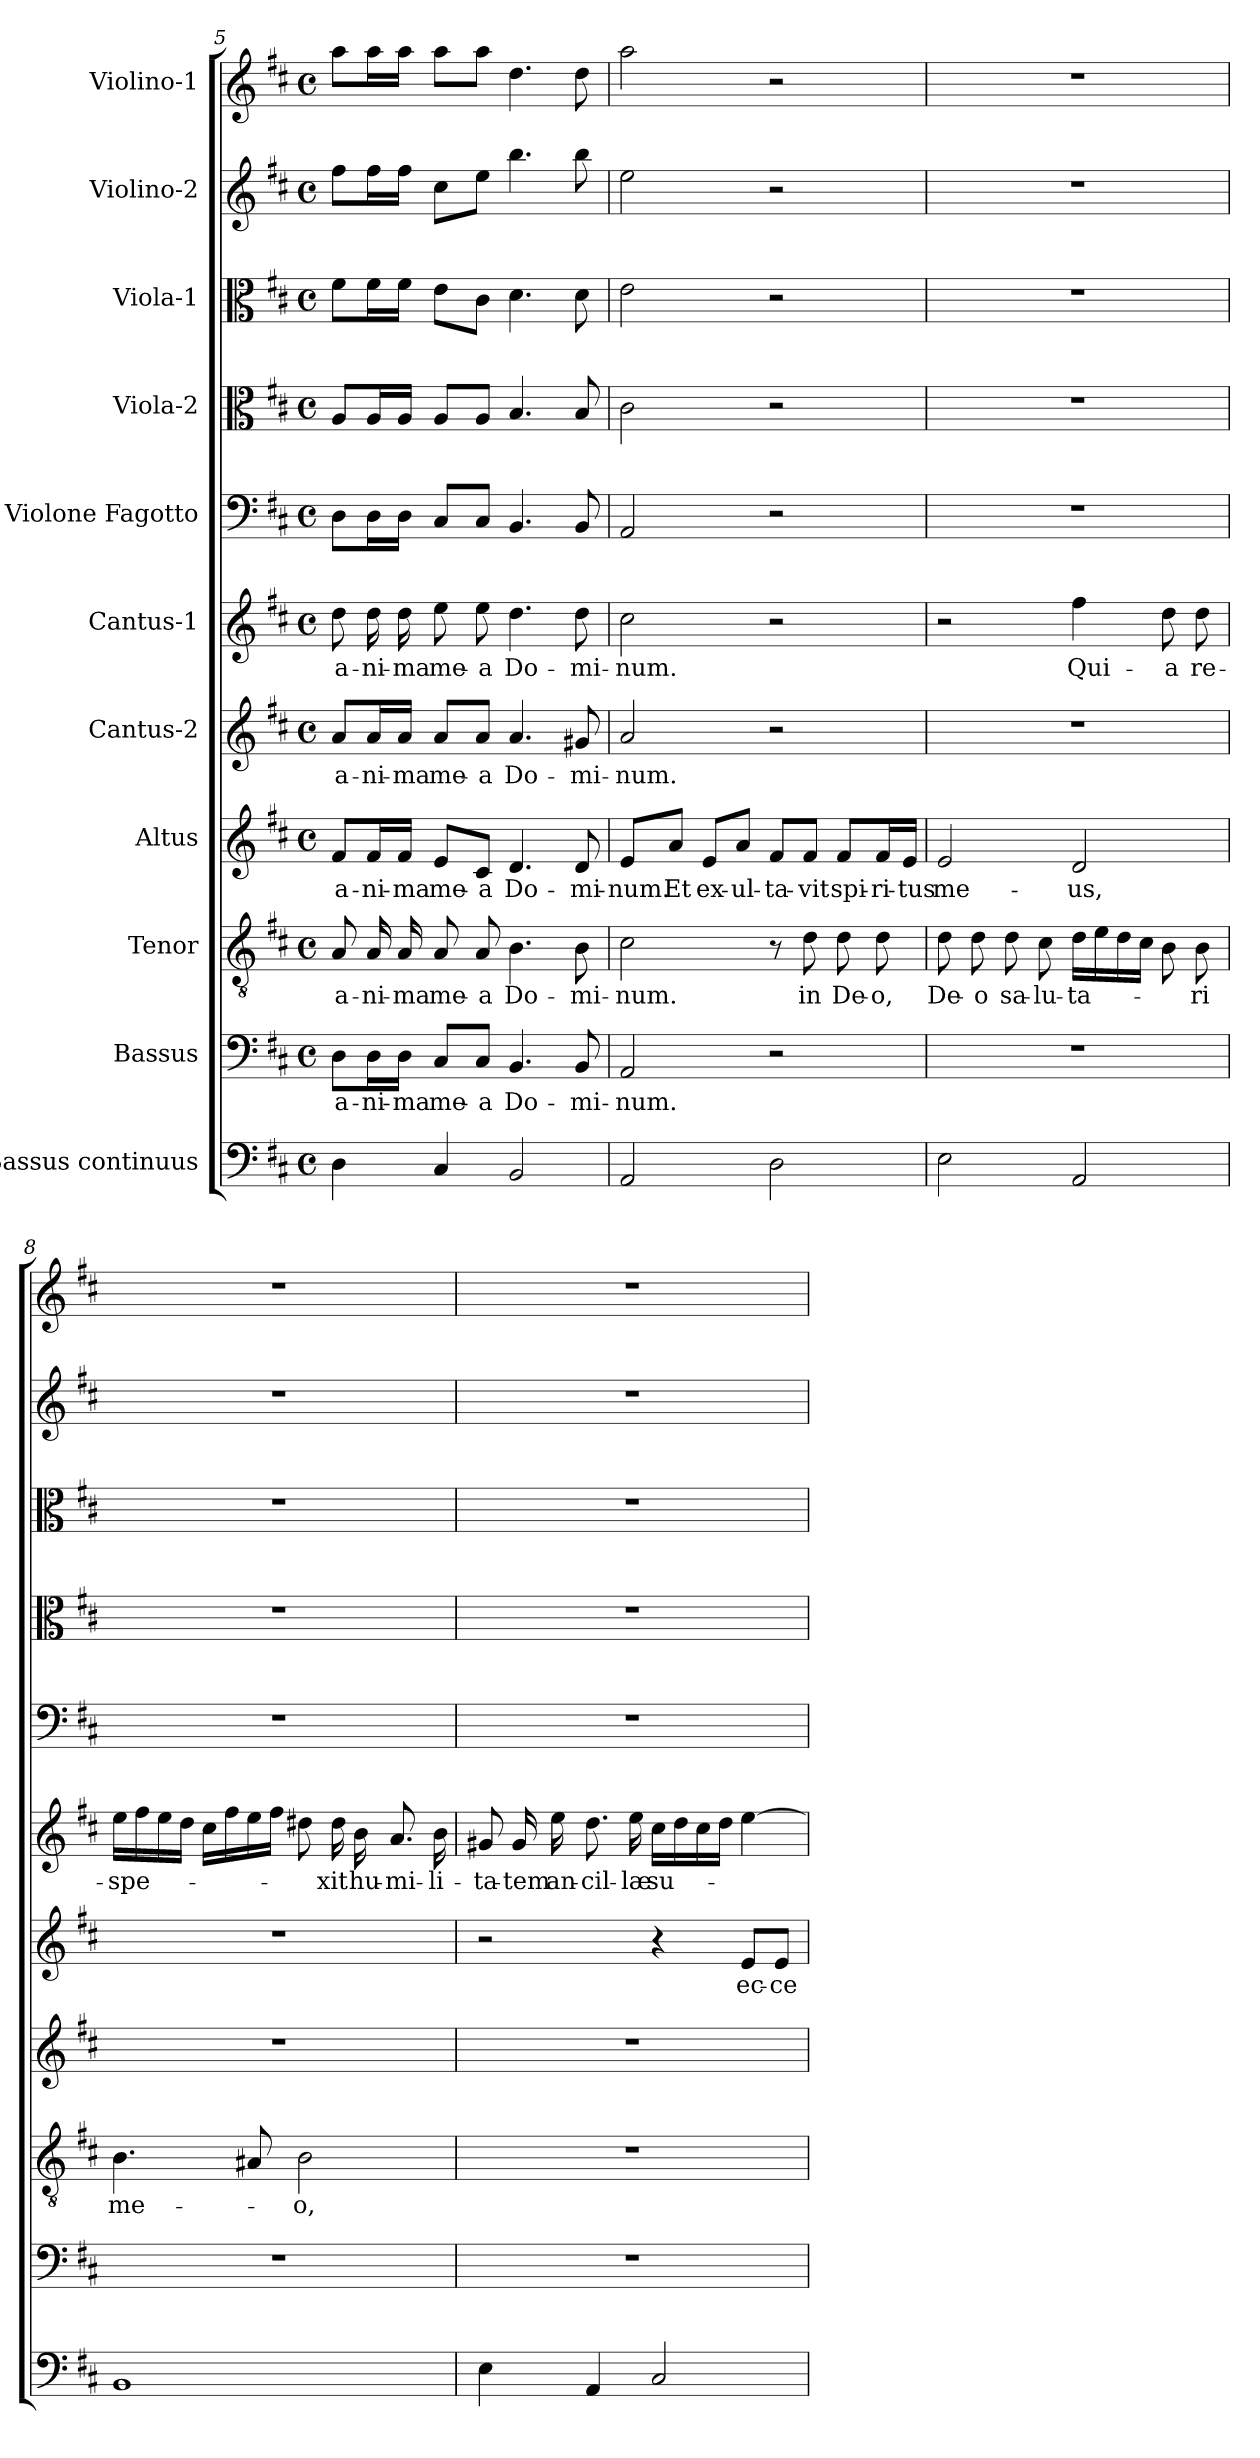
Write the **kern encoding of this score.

**kern	**kern	**text	**kern	**text	**kern	**text	**kern	**text	**kern	**text	**kern	**kern	**kern	**kern	**kern
*part11	*part10	*part10	*part9	*part9	*part8	*part8	*part7	*part7	*part6	*part6	*part5	*part4	*part3	*part2	*part1
*staff11	*staff10	*staff10	*staff9	*staff9	*staff8	*staff8	*staff7	*staff7	*staff6	*staff6	*staff5	*staff4	*staff3	*staff2	*staff1
*I"Bassus continuus	*I"Bassus	*	*I"Tenor	*	*I"Altus	*	*I"Cantus-2	*	*I"Cantus-1	*	*I"Violone Fagotto	*I"Viola-2	*I"Viola-1	*I"Violino-2	*I"Violino-1
*clefF4	*clefF4	*	*clefGv2	*	*clefG2	*	*clefG2	*	*clefG2	*	*clefF4	*clefC3	*clefC3	*clefG2	*clefG2
*k[f#c#]	*k[f#c#]	*	*k[f#c#]	*	*k[f#c#]	*	*k[f#c#]	*	*k[f#c#]	*	*k[f#c#]	*k[f#c#]	*k[f#c#]	*k[f#c#]	*k[f#c#]
*D:	*D:	*	*D:	*	*D:	*	*D:	*	*D:	*	*D:	*D:	*D:	*D:	*D:
*M4/4	*M4/4	*	*M4/4	*	*M4/4	*	*M4/4	*	*M4/4	*	*M4/4	*M4/4	*M4/4	*M4/4	*M4/4
*met(c)	*met(c)	*	*met(c)	*	*met(c)	*	*met(c)	*	*met(c)	*	*met(c)	*met(c)	*met(c)	*met(c)	*met(c)
=5	=5	=5	=5	=5	=5	=5	=5	=5	=5	=5	=5	=5	=5	=5	=5
!	!	!LO:LY:b	!	!LO:LY:b	!	!LO:LY:b	!	!LO:LY:b	!	!LO:LY:b	!	!	!	!	!
4D!\	8D\L	a-	8A/	a-	8f#/L	a-	8a/L	a-	8dd\	a-	8D\L	8A/L	8f#\L	8ff#\L	8aa\L
!	!	!LO:LY:b	!	!LO:LY:b	!	!LO:LY:b	!	!LO:LY:b	!	!LO:LY:b	!	!	!	!	!
.	16D\L	-ni-	16A/	-ni-	16f#/L	-ni-	16a/L	-ni-	16dd\	-ni-	16D\L	16A/L	16f#\L	16ff#\L	16aa\L
!	!	!LO:LY:b	!	!LO:LY:b	!	!LO:LY:b	!	!LO:LY:b	!	!LO:LY:b	!	!	!	!	!
.	16D\JJ	-ma	16A/	-ma	16f#/JJ	-ma	16a/JJ	-ma	16dd\	-ma	16D\JJ	16A/JJ	16f#\JJ	16ff#\JJ	16aa\JJ
!	!	!LO:LY:b	!	!LO:LY:b	!	!LO:LY:b	!	!LO:LY:b	!	!LO:LY:b	!	!	!	!	!
4C#!/	8C#/L	me-	8A/	me-	8e/L	me-	8a/L	me-	8ee\	me-	8C#/L	8A/L	8e\L	8cc#\L	8aa\L
!	!	!LO:LY:b	!	!LO:LY:b	!	!LO:LY:b	!	!LO:LY:b	!	!LO:LY:b	!	!	!	!	!
.	8C#/J	-a	8A/	-a	8c#/J	-a	8a/J	-a	8ee\	-a	8C#/J	8A/J	8c#\J	8ee\J	8aa\J
!	!	!LO:LY:b	!	!LO:LY:b	!	!LO:LY:b	!	!LO:LY:b	!	!LO:LY:b	!	!	!	!	!
2BB!/	4.BB/	Do-	4.B\	Do-	4.d/	Do-	4.a/	Do-	4.dd\	Do-	4.BB/	4.B/	4.d\	4.bb\	4.dd\
!	!	!LO:LY:b	!	!LO:LY:b	!	!LO:LY:b	!	!LO:LY:b	!	!LO:LY:b	!	!	!	!	!
.	8BB/	-mi-	8B\	-mi-	8d/	-mi-	8g#X/	-mi-	8dd\	-mi-	8BB/	8B/	8d\	8bb\	8dd\
!!LO:PB:g=z
=6	=6	=6	=6	=6	=6	=6	=6	=6	=6	=6	=6	=6	=6	=6	=6
!	!	!LO:LY:b	!	!LO:LY:b	!	!LO:LY:b	!	!LO:LY:b	!	!LO:LY:b	!	!	!	!	!
2AA!/	2AA/	-num.	2c#\	-num.	8e/L	-num.	2a/	-num.	2cc#\	-num.	2AA/	2c#\	2e\	2ee\	2aa\
!	!	!	!	!	!	!LO:LY:b	!	!	!	!	!	!	!	!	!
.	.	.	.	.	8a/J	Et	.	.	.	.	.	.	.	.	.
!	!	!	!	!	!	!LO:LY:b	!	!	!	!	!	!	!	!	!
.	.	.	.	.	8e/L	ex-	.	.	.	.	.	.	.	.	.
!	!	!	!	!	!	!LO:LY:b	!	!	!	!	!	!	!	!	!
.	.	.	.	.	8a/J	-ul-	.	.	.	.	.	.	.	.	.
!	!	!	!	!	!	!LO:LY:b	!	!	!	!	!	!	!	!	!
2D!\	2r	.	8r	.	8f#/L	-ta-	2r	.	2r	.	2r	2r	2r	2r	2r
!	!	!	!	!LO:LY:b	!	!LO:LY:b	!	!	!	!	!	!	!	!	!
.	.	.	8d\	in	8f#/J	-vit	.	.	.	.	.	.	.	.	.
!	!	!	!	!LO:LY:b	!	!LO:LY:b	!	!	!	!	!	!	!	!	!
.	.	.	8d\	De-	8f#/L	spi-	.	.	.	.	.	.	.	.	.
!	!	!	!	!LO:LY:b	!	!LO:LY:b	!	!	!	!	!	!	!	!	!
.	.	.	8d\	-o,	16f#/L	-ri-	.	.	.	.	.	.	.	.	.
!	!	!	!	!	!	!LO:LY:b	!	!	!	!	!	!	!	!	!
.	.	.	.	.	16e/JJ	-tus	.	.	.	.	.	.	.	.	.
=7	=7	=7	=7	=7	=7	=7	=7	=7	=7	=7	=7	=7	=7	=7	=7
!	!	!	!	!LO:LY:b	!	!LO:LY:b	!	!	!	!	!	!	!	!	!
2E!\	1r	.	8d\	De-	2e/	me-	1r	.	2r	.	1r	1r	1r	1r	1r
!	!	!	!	!LO:LY:b	!	!	!	!	!	!	!	!	!	!	!
.	.	.	8d\	-o	.	.	.	.	.	.	.	.	.	.	.
!	!	!	!	!LO:LY:b	!	!	!	!	!	!	!	!	!	!	!
.	.	.	8d\	sa-	.	.	.	.	.	.	.	.	.	.	.
!	!	!	!	!LO:LY:b	!	!	!	!	!	!	!	!	!	!	!
.	.	.	8c#\	-lu-	.	.	.	.	.	.	.	.	.	.	.
!	!	!	!	!LO:LY:b	!	!LO:LY:b	!	!	!	!LO:LY:b	!	!	!	!	!
2AA!/	.	.	16d\LL	-ta-	2d/	-us,	.	.	4ff#\	Qui-	.	.	.	.	.
.	.	.	16e\	.	.	.	.	.	.	.	.	.	.	.	.
.	.	.	16d\	.	.	.	.	.	.	.	.	.	.	.	.
.	.	.	16c#\JJ	.	.	.	.	.	.	.	.	.	.	.	.
!	!	!	!	!	!	!	!	!	!	!LO:LY:b	!	!	!	!	!
.	.	.	8B\	.	.	.	.	.	8dd\	-a	.	.	.	.	.
!	!	!	!	!LO:LY:b	!	!	!	!	!	!LO:LY:b	!	!	!	!	!
.	.	.	8B\	-ri	.	.	.	.	8dd\	re-	.	.	.	.	.
=8	=8	=8	=8	=8	=8	=8	=8	=8	=8	=8	=8	=8	=8	=8	=8
!	!	!	!	!LO:LY:b	!	!	!	!	!	!LO:LY:b	!	!	!	!	!
1BB!	1r	.	4.B\	me-	1r	.	1r	.	16ee\LL	-spe-	1r	1r	1r	1r	1r
.	.	.	.	.	.	.	.	.	16ff#\	.	.	.	.	.	.
.	.	.	.	.	.	.	.	.	16ee\	.	.	.	.	.	.
.	.	.	.	.	.	.	.	.	16dd\JJ	.	.	.	.	.	.
.	.	.	.	.	.	.	.	.	16cc#\LL	.	.	.	.	.	.
.	.	.	.	.	.	.	.	.	16ff#\	.	.	.	.	.	.
.	.	.	8A#X/	.	.	.	.	.	16ee\	.	.	.	.	.	.
.	.	.	.	.	.	.	.	.	16ff#\JJ	.	.	.	.	.	.
!	!	!	!	!LO:LY:b	!	!	!	!	!	!	!	!	!	!	!
.	.	.	2B\	-o,	.	.	.	.	8dd#X\	.	.	.	.	.	.
!	!	!	!	!	!	!	!	!	!	!LO:LY:b	!	!	!	!	!
.	.	.	.	.	.	.	.	.	16dd#\	-xit	.	.	.	.	.
!	!	!	!	!	!	!	!	!	!	!LO:LY:b	!	!	!	!	!
.	.	.	.	.	.	.	.	.	16b\	hu-	.	.	.	.	.
!	!	!	!	!	!	!	!	!	!	!LO:LY:b	!	!	!	!	!
.	.	.	.	.	.	.	.	.	8.a/	-mi-	.	.	.	.	.
!	!	!	!	!	!	!	!	!	!	!LO:LY:b	!	!	!	!	!
.	.	.	.	.	.	.	.	.	16b\	-li-	.	.	.	.	.
=9	=9	=9	=9	=9	=9	=9	=9	=9	=9	=9	=9	=9	=9	=9	=9
!	!	!	!	!	!	!	!	!	!	!LO:LY:b	!	!	!	!	!
4E!\	1r	.	1r	.	1r	.	2r	.	8g#X/	-ta-	1r	1r	1r	1r	1r
!	!	!	!	!	!	!	!	!	!	!LO:LY:b	!	!	!	!	!
.	.	.	.	.	.	.	.	.	16g#/	-tem	.	.	.	.	.
!	!	!	!	!	!	!	!	!	!	!LO:LY:b	!	!	!	!	!
.	.	.	.	.	.	.	.	.	16ee\	an-	.	.	.	.	.
!	!	!	!	!	!	!	!	!	!	!LO:LY:b	!	!	!	!	!
4AA!/	.	.	.	.	.	.	.	.	8.dd\	-cil-	.	.	.	.	.
!	!	!	!	!	!	!	!	!	!	!LO:LY:b	!	!	!	!	!
.	.	.	.	.	.	.	.	.	16ee\	-læ	.	.	.	.	.
!	!	!	!	!	!	!	!	!	!	!LO:LY:b	!	!	!	!	!
2C#!/	.	.	.	.	.	.	4r	.	16cc#\LL	su-	.	.	.	.	.
.	.	.	.	.	.	.	.	.	16dd\	.	.	.	.	.	.
.	.	.	.	.	.	.	.	.	16cc#\	.	.	.	.	.	.
.	.	.	.	.	.	.	.	.	16dd\JJ	.	.	.	.	.	.
!	!	!	!	!	!	!	!	!LO:LY:b	!	!	!	!	!	!	!
.	.	.	.	.	.	.	8e/L	ec-	[4ee\	.	.	.	.	.	.
!	!	!	!	!	!	!	!	!LO:LY:b	!	!	!	!	!	!	!
.	.	.	.	.	.	.	8e/J	-ce	.	.	.	.	.	.	.
=	=	=	=	=	=	=	=	=	=	=	=	=	=	=	=
*-	*-	*-	*-	*-	*-	*-	*-	*-	*-	*-	*-	*-	*-	*-	*-
